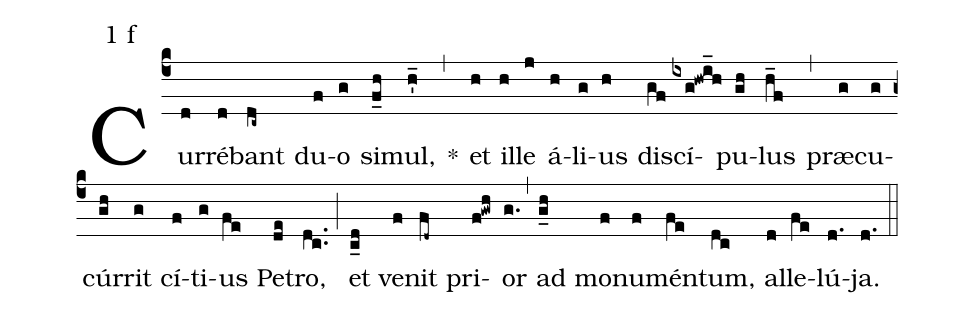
mode:1 f;
%%
(c4) Cur(d)ré(d)bant(dc~) du(f)o(g) si(f_h)mul,(h'_) *(,) et(h) il(h)le(j) á(h)li(g)us(h) di(gf)scí(ixg!hwi_h)pu(gh)lus(h_f) (,) præ(g)cu(g)cúr(gh)rit(g) cí(f)ti(g)us(fe) Pe(de)tro,(dc..) (;) et(c_d) ve(f)nit(fd~) pri(f!gwh)or(g.) (,) ad(g_h) mo(f)nu(f)mén(fe)tum,(dc) al(d)le(fe)lú(d.)ja.(d.) (::)
